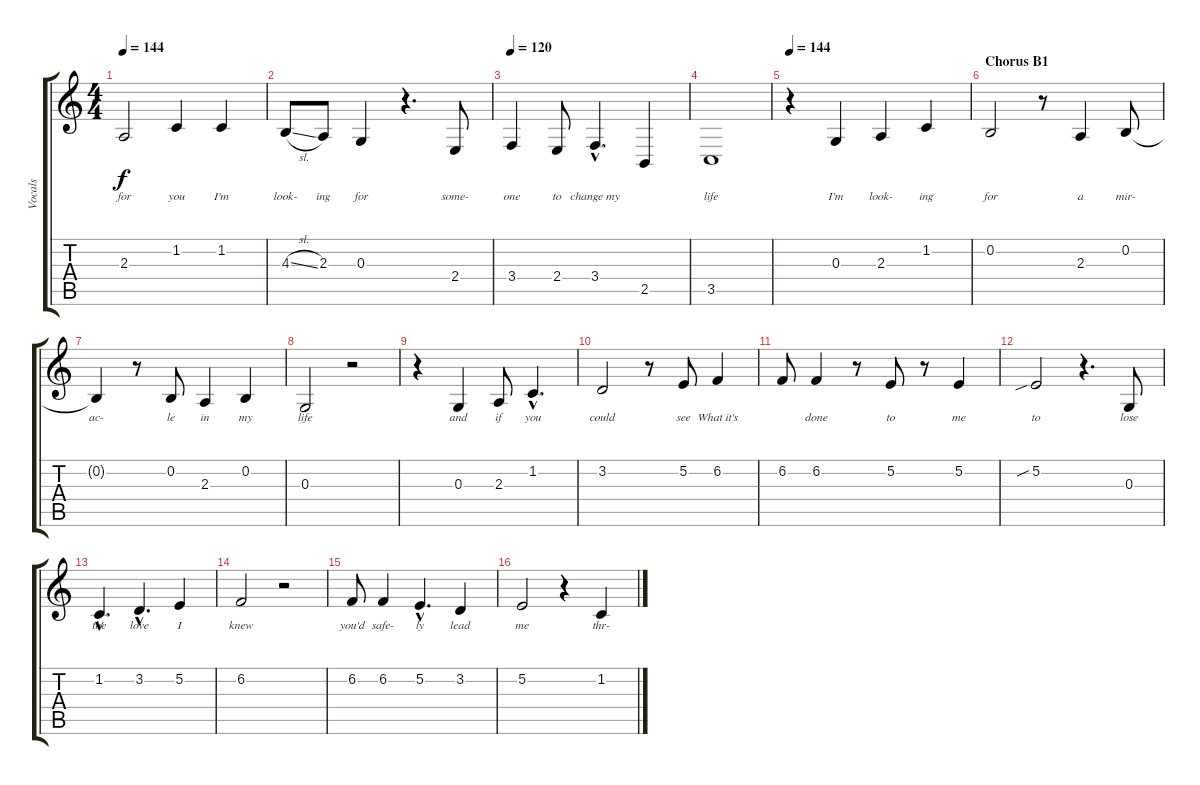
\track ("Vocals" "Vocals") {instrument tenorsax}
\staff {score tabs}
\tuning (E4 B3 G3 D3 A2 E2) {hide}
\ts (4 4)
\tempo 144
\clef g2
\ks c
2.3.2{lyrics (0 "for") lyrics (1 "") lyrics (2 "") lyrics (3 "") lyrics (4 "") dy f} 1.2.4{lyrics (0 "you") lyrics (1 "") lyrics (2 "") lyrics (3 "") lyrics (4 "")} 1.2.4{lyrics (0 "I'm") lyrics (1 "") lyrics (2 "") lyrics (3 "") lyrics (4 "")} |
4.3{sl}.8{lyrics (0 "look-") lyrics (1 "") lyrics (2 "") lyrics (3 "") lyrics (4 "")} 2.3.8{lyrics (0 "ing") lyrics (1 "") lyrics (2 "") lyrics (3 "") lyrics (4 "")} 0.3.4{lyrics (0 "for") lyrics (1 "") lyrics (2 "") lyrics (3 "") lyrics (4 "")} r.4{d} 2.4.8{lyrics (0 "some-") lyrics (1 "") lyrics (2 "") lyrics (3 "") lyrics (4 "")} |
\tempo 120
3.4.4{lyrics (0 "one") lyrics (1 "") lyrics (2 "") lyrics (3 "") lyrics (4 "")} 2.4.8{lyrics (0 "to") lyrics (1 "") lyrics (2 "") lyrics (3 "") lyrics (4 "")} 3.4{hac}.4{d lyrics (0 "change my") lyrics (1 "") lyrics (2 "") lyrics (3 "") lyrics (4 "")} 2.5.4{lyrics (0 "") lyrics (1 "") lyrics (2 "") lyrics (3 "") lyrics (4 "")} |
3.5.1{lyrics (0 "life") lyrics (1 "") lyrics (2 "") lyrics (3 "") lyrics (4 "")} |
\tempo 144
r.4 0.3.4{lyrics (0 "I'm") lyrics (1 "") lyrics (2 "") lyrics (3 "") lyrics (4 "")} 2.3.4{lyrics (0 "look-") lyrics (1 "") lyrics (2 "") lyrics (3 "") lyrics (4 "")} 1.2.4{lyrics (0 "ing") lyrics (1 "") lyrics (2 "") lyrics (3 "") lyrics (4 "")} |
\section ("" "Chorus B1")
0.2.2{lyrics (0 "for") lyrics (1 "") lyrics (2 "") lyrics (3 "") lyrics (4 "")} r.8 2.3.4{lyrics (0 "a") lyrics (1 "") lyrics (2 "") lyrics (3 "") lyrics (4 "")} 0.2.8{lyrics (0 "mir-") lyrics (1 "") lyrics (2 "") lyrics (3 "") lyrics (4 "")} |
0.2{t}.4{lyrics (0 "ac-") lyrics (1 "") lyrics (2 "") lyrics (3 "") lyrics (4 "")} r.8 0.2.8{lyrics (0 "le") lyrics (1 "") lyrics (2 "") lyrics (3 "") lyrics (4 "")} 2.3.4{lyrics (0 "in") lyrics (1 "") lyrics (2 "") lyrics (3 "") lyrics (4 "")} 0.2.4{lyrics (0 "my") lyrics (1 "") lyrics (2 "") lyrics (3 "") lyrics (4 "")} |
0.3.2{lyrics (0 "life") lyrics (1 "") lyrics (2 "") lyrics (3 "") lyrics (4 "")} r.2 |
r.4 0.3.4{lyrics (0 "and") lyrics (1 "") lyrics (2 "") lyrics (3 "") lyrics (4 "")} 2.3.8{lyrics (0 "if") lyrics (1 "") lyrics (2 "") lyrics (3 "") lyrics (4 "")} 1.2{hac}.4{d lyrics (0 "you") lyrics (1 "") lyrics (2 "") lyrics (3 "") lyrics (4 "")} |
3.2.2{lyrics (0 "could") lyrics (1 "") lyrics (2 "") lyrics (3 "") lyrics (4 "") volume 16} r.8 5.2.8{lyrics (0 "see") lyrics (1 "") lyrics (2 "") lyrics (3 "") lyrics (4 "")} 6.2.4{lyrics (0 "What it's") lyrics (1 "") lyrics (2 "") lyrics (3 "") lyrics (4 "")} |
6.2.8{lyrics (0 "") lyrics (1 "") lyrics (2 "") lyrics (3 "") lyrics (4 "")} 6.2.4{lyrics (0 "done") lyrics (1 "") lyrics (2 "") lyrics (3 "") lyrics (4 "")} r.8 5.2.8{lyrics (0 "to") lyrics (1 "") lyrics (2 "") lyrics (3 "") lyrics (4 "")} r.8 5.2.4{lyrics (0 "me") lyrics (1 "") lyrics (2 "") lyrics (3 "") lyrics (4 "")} |
5.2{sib}.2{lyrics (0 "to") lyrics (1 "") lyrics (2 "") lyrics (3 "") lyrics (4 "")} r.4{d} 0.3.8{lyrics (0 "lose") lyrics (1 "") lyrics (2 "") lyrics (3 "") lyrics (4 "")} |
1.2{hac}.4{d lyrics (0 "the") lyrics (1 "") lyrics (2 "") lyrics (3 "") lyrics (4 "")} 3.2{hac}.4{d lyrics (0 "love") lyrics (1 "") lyrics (2 "") lyrics (3 "") lyrics (4 "")} 5.2.4{lyrics (0 "I") lyrics (1 "") lyrics (2 "") lyrics (3 "") lyrics (4 "")} |
6.2.2{lyrics (0 "knew") lyrics (1 "") lyrics (2 "") lyrics (3 "") lyrics (4 "")} r.2 |
6.2.8{lyrics (0 "you'd") lyrics (1 "") lyrics (2 "") lyrics (3 "") lyrics (4 "")} 6.2.4{lyrics (0 "safe-") lyrics (1 "") lyrics (2 "") lyrics (3 "") lyrics (4 "")} 5.2{hac}.4{d lyrics (0 "ly") lyrics (1 "") lyrics (2 "") lyrics (3 "") lyrics (4 "")} 3.2.4{lyrics (0 "lead") lyrics (1 "") lyrics (2 "") lyrics (3 "") lyrics (4 "")} |
5.2.2{lyrics (0 "me") lyrics (1 "") lyrics (2 "") lyrics (3 "") lyrics (4 "")} r.4 1.2.4{lyrics (0 "thr-") lyrics (1 "") lyrics (2 "") lyrics (3 "") lyrics (4 "")}
